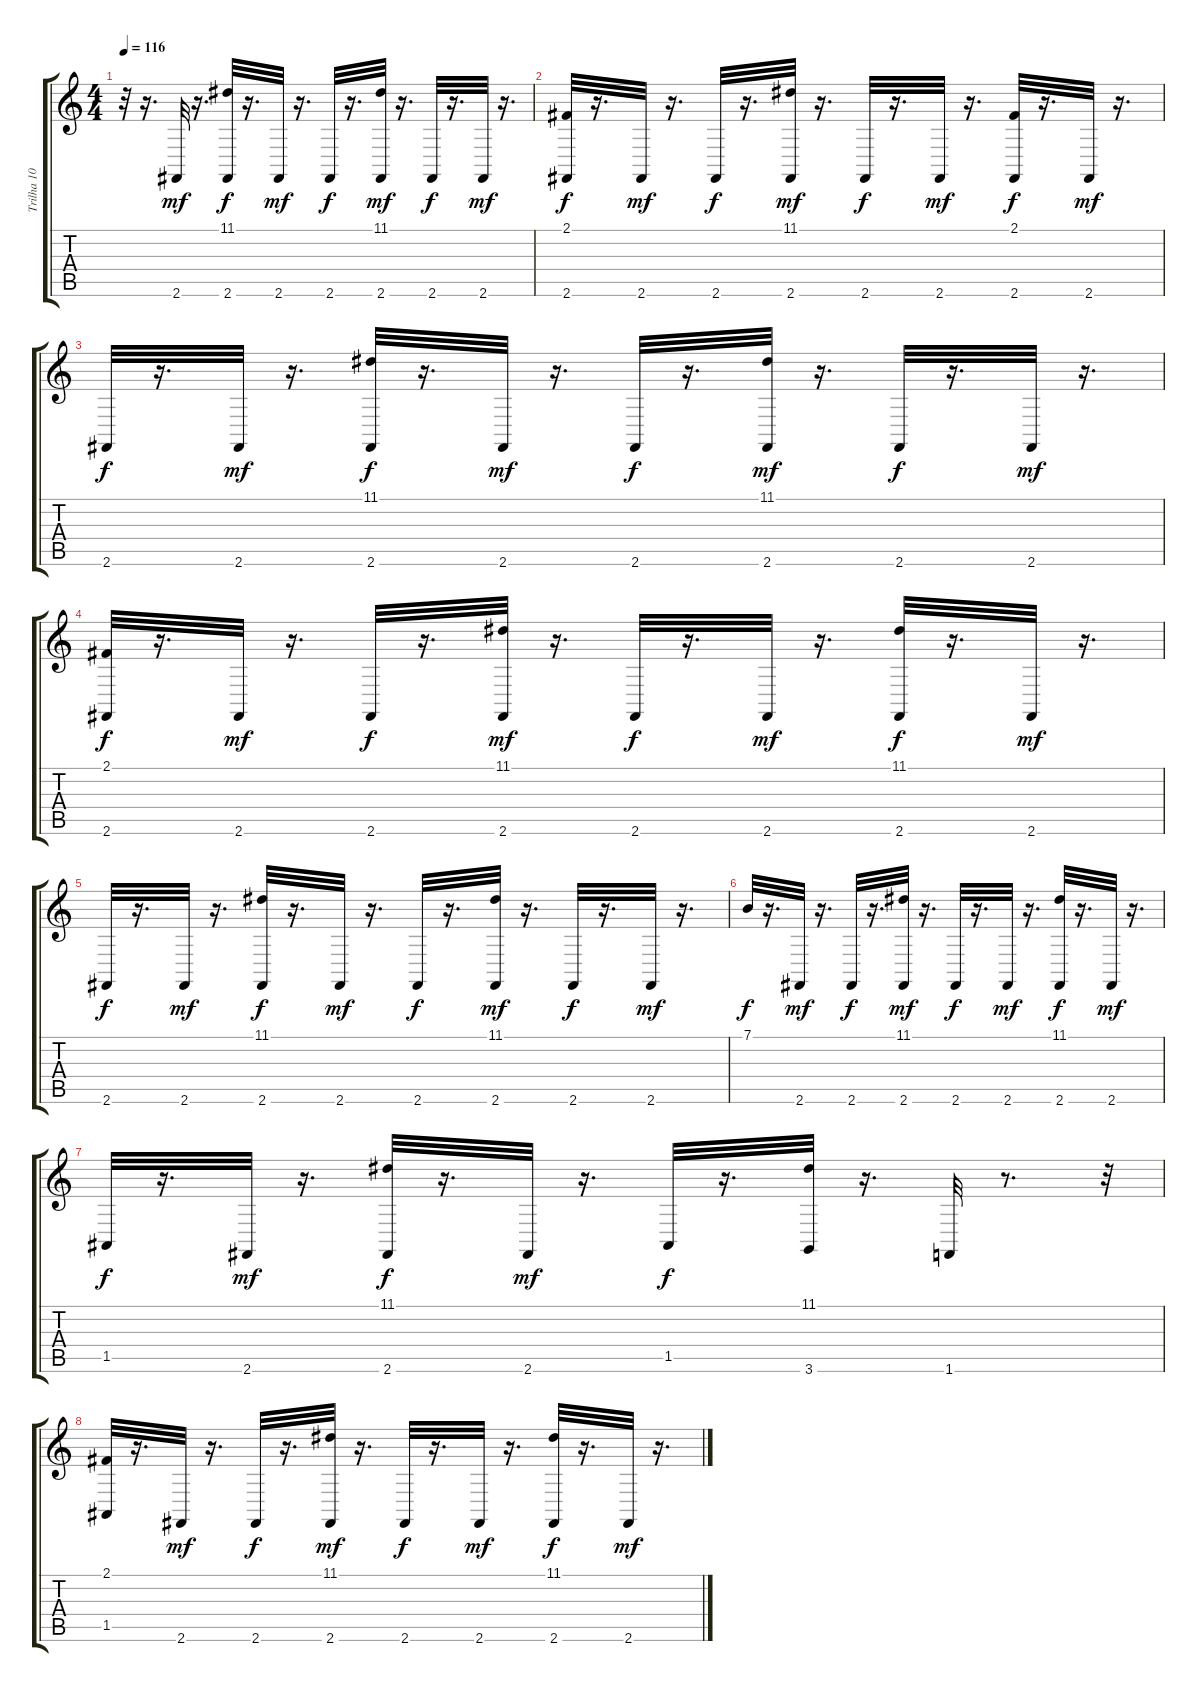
\track ("Trilha 10" "Trilha 10") {instrument acousticgrandpiano}
\staff {score tabs}
\tuning (E4 B3 G3 D3 A2 E2) {hide}
\ts (4 4)
\tempo 116
\clef g2
\ks c
r.32{dy mf} r.16{d} 2.6.32 r.16{d} (11.1 2.6).32{dy f} r.16{d} 2.6.32{dy mf} r.16{d} 2.6.32{dy f} r.16{d} (11.1 2.6).32{dy mf} r.16{d} 2.6.32{dy f} r.16{d} 2.6.32{dy mf} r.16{d} |
(2.1 2.6).32{dy f} r.16{d} 2.6.32{dy mf} r.16{d} 2.6.32{dy f} r.16{d} (11.1 2.6).32{dy mf} r.16{d} 2.6.32{dy f} r.16{d} 2.6.32{dy mf} r.16{d} (2.1 2.6).32{dy f} r.16{d} 2.6.32{dy mf} r.16{d} |
2.6.32{dy f} r.16{d} 2.6.32{dy mf} r.16{d} (11.1 2.6).32{dy f} r.16{d} 2.6.32{dy mf} r.16{d} 2.6.32{dy f} r.16{d} (11.1 2.6).32{dy mf} r.16{d} 2.6.32{dy f} r.16{d} 2.6.32{dy mf} r.16{d} |
(2.1 2.6).32{dy f} r.16{d} 2.6.32{dy mf} r.16{d} 2.6.32{dy f} r.16{d} (11.1 2.6).32{dy mf} r.16{d} 2.6.32{dy f} r.16{d} 2.6.32{dy mf} r.16{d} (11.1 2.6).32{dy f} r.16{d} 2.6.32{dy mf} r.16{d} |
2.6.32{dy f} r.16{d} 2.6.32{dy mf} r.16{d} (11.1 2.6).32{dy f} r.16{d} 2.6.32{dy mf} r.16{d} 2.6.32{dy f} r.16{d} (11.1 2.6).32{dy mf} r.16{d} 2.6.32{dy f} r.16{d} 2.6.32{dy mf} r.16{d} |
7.1.32{dy f} r.16{d} 2.6.32{dy mf} r.16{d} 2.6.32{dy f} r.16{d} (11.1 2.6).32{dy mf} r.16{d} 2.6.32{dy f} r.16{d} 2.6.32{dy mf} r.16{d} (11.1 2.6).32{dy f} r.16{d} 2.6.32{dy mf} r.16{d} |
1.5.32{dy f} r.16{d} 2.6.32{dy mf} r.16{d} (11.1 2.6).32{dy f} r.16{d} 2.6.32{dy mf} r.16{d} 1.5.32{dy f} r.16{d} (11.1 3.6).32 r.16{d} 1.6.32 r.8{d} r.32 |
(2.1 1.5).32 r.16{d} 2.6.32{dy mf} r.16{d} 2.6.32{dy f} r.16{d} (11.1 2.6).32{dy mf} r.16{d} 2.6.32{dy f} r.16{d} 2.6.32{dy mf} r.16{d} (11.1 2.6).32{dy f} r.16{d} 2.6.32{dy mf} r.16{d}
